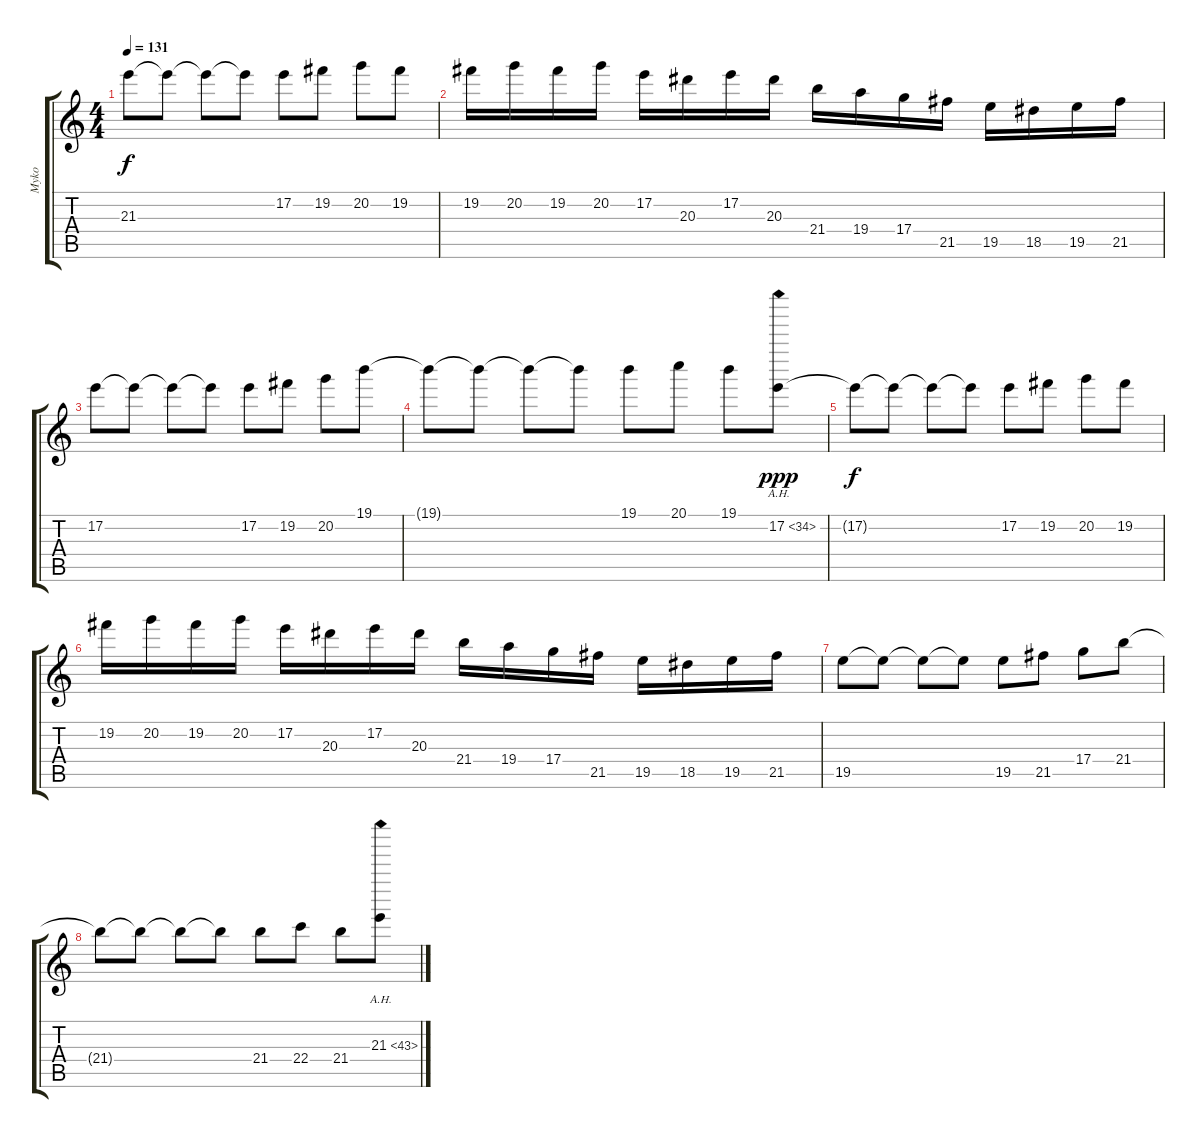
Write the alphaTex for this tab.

\track ("Myko" "Myko") {instrument distortionguitar}
\staff {score tabs}
\tuning (E4 B3 G3 D3 A2 E2) {hide}
\ts (4 4)
\tempo 131
\clef g2
\ks c
21.3{t}.8{dy f} 21.3{t}.8 21.3{t}.8 21.3{t}.8 17.2.8 19.2.8 20.2.8 19.2.8 |
19.2.16 20.2.16 19.2.16 20.2.16 17.2.16 20.3.16 17.2.16 20.3.16 21.4.16 19.4.16 17.4.16 21.5.16 19.5.16 18.5.16 19.5.16 21.5.16 |
17.2.8 17.2{t}.8 17.2{t}.8 17.2{t}.8 17.2.8 19.2.8 20.2.8 19.1.8 |
19.1{t}.8 19.1{t}.8 19.1{t}.8 19.1{t}.8 19.1.8 20.1.8 19.1.8 17.2{ah 17}.8{dy ppp} |
17.2{t}.8{dy f} 17.2{t}.8 17.2{t}.8 17.2{t}.8 17.2.8 19.2.8 20.2.8 19.2.8 |
19.2.16 20.2.16 19.2.16 20.2.16 17.2.16 20.3.16 17.2.16 20.3.16 21.4.16 19.4.16 17.4.16 21.5.16 19.5.16 18.5.16 19.5.16 21.5.16 |
19.5.8 19.5{t}.8 19.5{t}.8 19.5{t}.8 19.5.8 21.5.8 17.4.8 21.4.8 |
21.4{t}.8 21.4{t}.8 21.4{t}.8 21.4{t}.8 21.4.8 22.4.8 21.4.8 21.3{ah 22}.8
